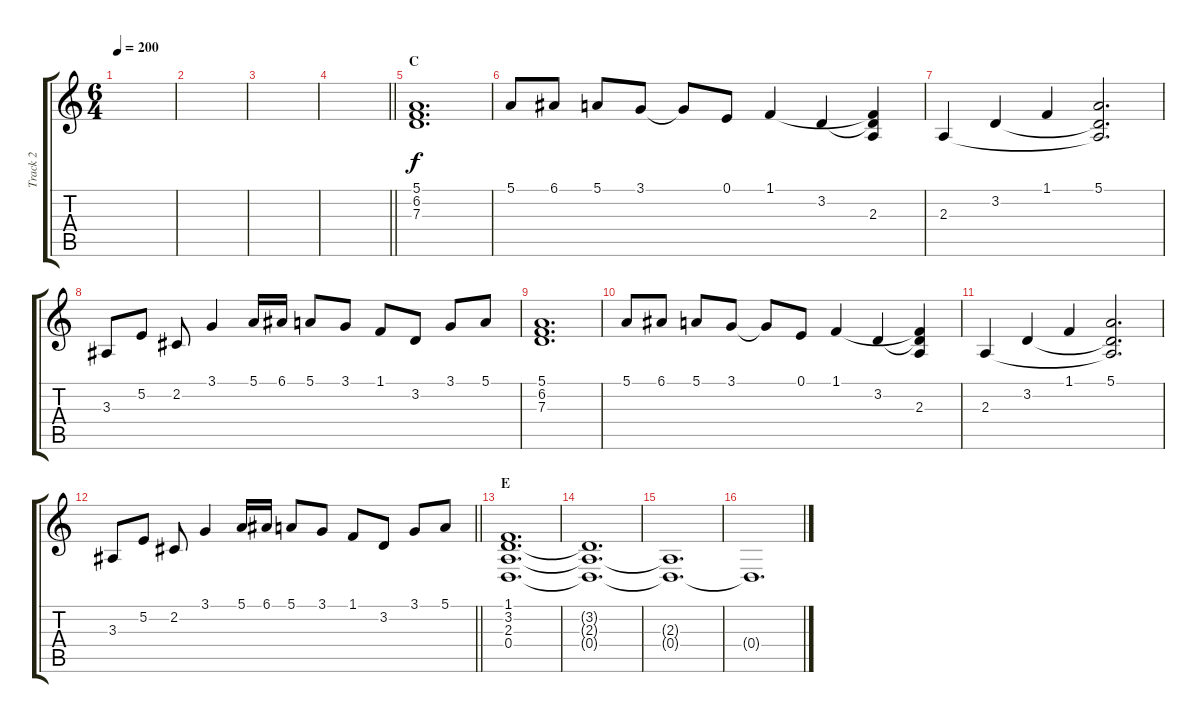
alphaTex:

\track ("Track 2" "Track 2") {instrument lead1square}
\staff {score tabs}
\tuning (E4 B3 G3 D3 A2 D2) {hide}
\ts (6 4)
\tempo 200
\clef g2
\ks c
|
|
|
\barLineRight lightlight
|
\section ("" "C")
(5.1 6.2 7.3).1{d} |
5.1.8 6.1.8 5.1.8 3.1.8 3.1{t}.8 0.1.8 1.1.4 3.2.4 (1.1{t} 3.2{t} 2.3).4 |
2.3.4 3.2.4 1.1.4 (5.1 3.2{t} 2.3{t}).2{d} |
3.3.8 5.2.8 2.2.8 3.1.4 5.1.16 6.1.16 5.1.8 3.1.8 1.1.8 3.2.8 3.1.8 5.1.8 |
(5.1 6.2 7.3).1{d} |
5.1.8 6.1.8 5.1.8 3.1.8 3.1{t}.8 0.1.8 1.1.4 3.2.4 (1.1{t} 3.2{t} 2.3).4 |
2.3.4 3.2.4 1.1.4 (5.1 3.2{t} 2.3{t}).2{d} |
\barLineRight lightlight
3.3.8 5.2.8 2.2.8 3.1.4 5.1.16 6.1.16 5.1.8 3.1.8 1.1.8 3.2.8 3.1.8 5.1.8 |
\section ("" "E")
(1.1 3.2 2.3 0.4).1{d} |
(3.2{t} 2.3{t} 0.4{t}).1{d} |
(2.3{t} 0.4{t}).1{d} |
0.4{t}.1{d}
